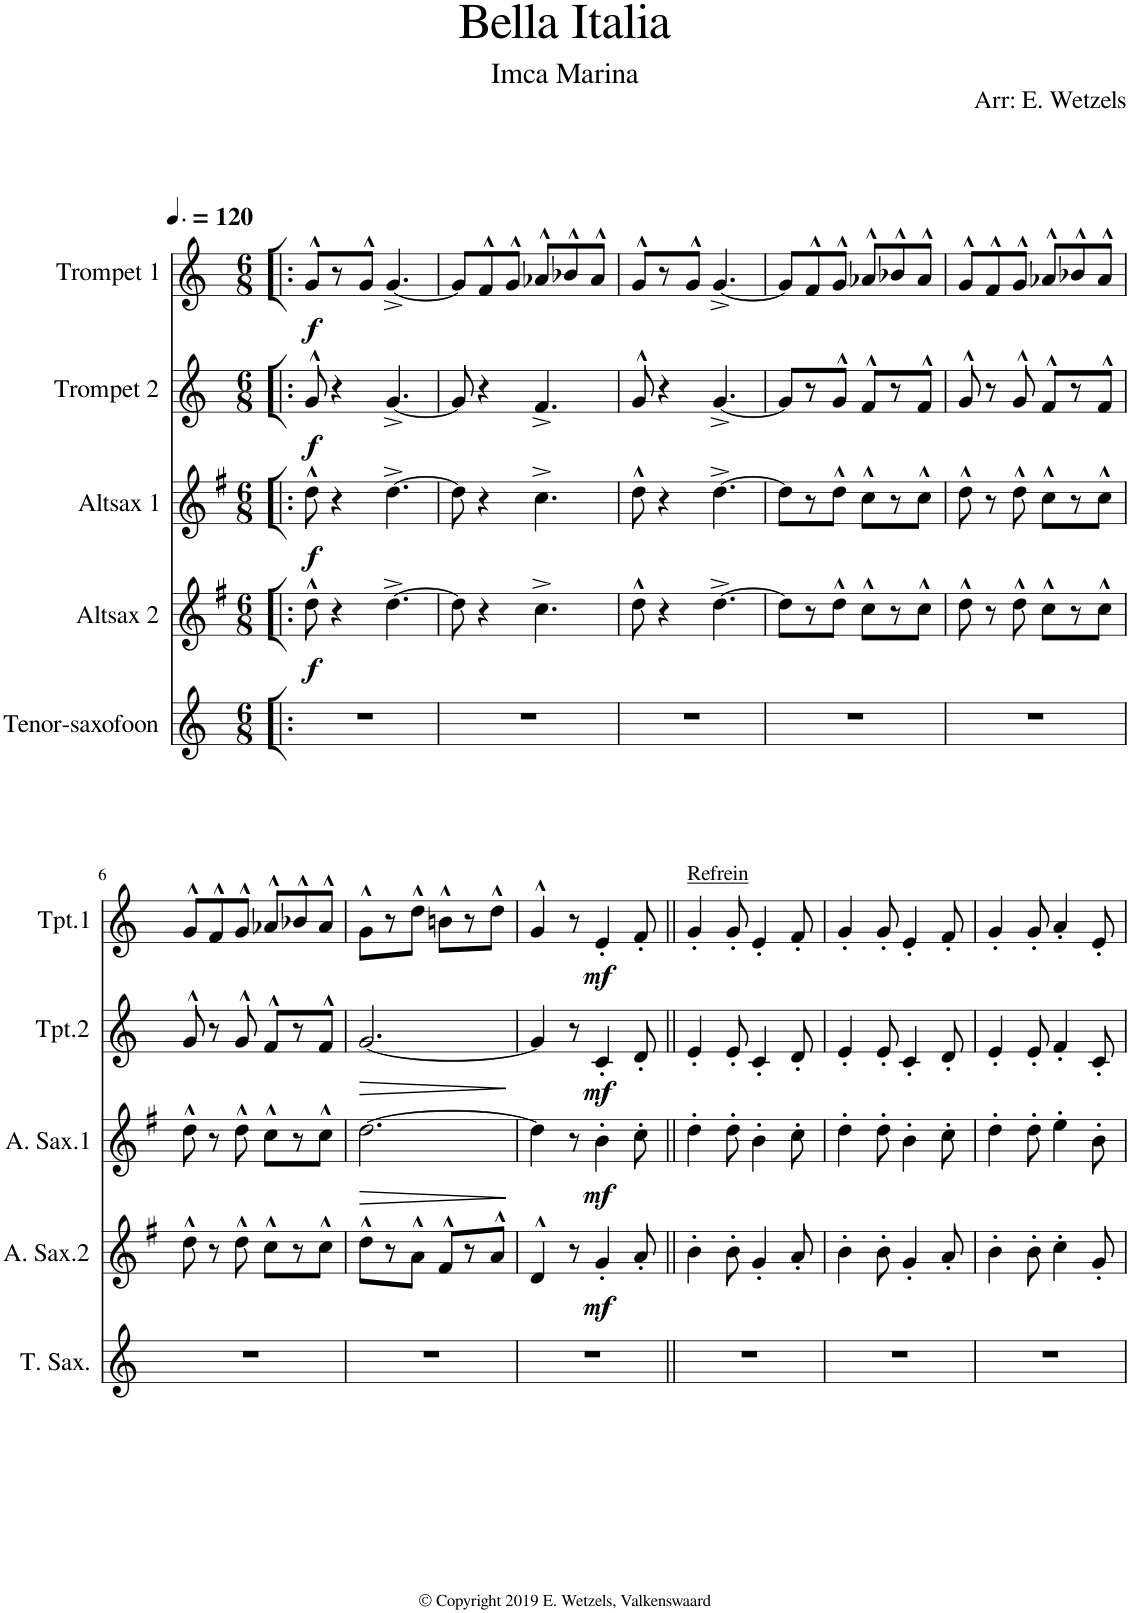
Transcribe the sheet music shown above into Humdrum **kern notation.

**kern	**kern	**dynam	**kern	**dynam	**kern	**dynam	**kern	**dynam
*part5	*part4	*part4	*part3	*part3	*part2	*part2	*part1	*part1
*staff5	*staff4	*staff4	*staff3	*staff3	*staff2	*staff2	*staff1	*staff1
*I"Tenor-saxofoon	*I"Altsax 2	*	*I"Altsax 1	*	*I"Trompet 2	*	*I"Trompet 1	*
*I'T. Sax.	*I'A. Sax.2	*	*I'A. Sax.1	*	*I'Tpt.2	*	*I'Tpt.1	*
*clefG2	*clefG2	*	*clefG2	*	*clefG2	*	*clefG2	*
*Trd8c14	*Trd5c9	*	*Trd5c9	*	*Trd1c2	*	*Trd1c2	*
*k[]	*k[f#]	*	*k[f#]	*	*k[]	*	*k[]	*
*M6/8	*M6/8	*	*M6/8	*	*M6/8	*	*M6/8	*
*MM180	*MM180	*	*MM180	*	*MM180	*	*MM180	*
=1!|:	=1!|:	=1!|:	=1!|:	=1!|:	=1!|:	=1!|:	=1!|:	=1!|:
!	!	!LO:DY:b	!	!LO:DY:b	!	!LO:DY:b	!	!LO:DY:b
2.r	8dd^^\	f	8dd^^\	f	8g^^/	f	8g^^/L	f
.	4r	.	4r	.	4r	.	8r	.
.	.	.	.	.	.	.	8g^^/J	.
.	[4.dd^\	.	[4.dd^\	.	[4.g^/	.	[4.g^/	.
=2	=2	=2	=2	=2	=2	=2	=2	=2
2.r	8dd\]	.	8dd\]	.	8g/]	.	8g/L]	.
.	4r	.	4r	.	4r	.	8f^^/	.
.	.	.	.	.	.	.	8g^^/J	.
.	4.cc^\	.	4.cc^\	.	4.f^/	.	8a-X^^/L	.
.	.	.	.	.	.	.	8b-X^^/	.
.	.	.	.	.	.	.	8a-^^/J	.
=3	=3	=3	=3	=3	=3	=3	=3	=3
2.r	8dd^^\	.	8dd^^\	.	8g^^/	.	8g^^/L	.
.	4r	.	4r	.	4r	.	8r	.
.	.	.	.	.	.	.	8g^^/J	.
.	[4.dd^\	.	[4.dd^\	.	[4.g^/	.	[4.g^/	.
=4	=4	=4	=4	=4	=4	=4	=4	=4
2.r	8dd\L]	.	8dd\L]	.	8g/L]	.	8g/L]	.
.	8r	.	8r	.	8r	.	8f^^/	.
.	8dd^^\J	.	8dd^^\J	.	8g^^/J	.	8g^^/J	.
.	8cc^^\L	.	8cc^^\L	.	8f^^/L	.	8a-X^^/L	.
.	8r	.	8r	.	8r	.	8b-X^^/	.
.	8cc^^\J	.	8cc^^\J	.	8f^^/J	.	8a-^^/J	.
=5	=5	=5	=5	=5	=5	=5	=5	=5
2.r	8dd^^\	.	8dd^^\	.	8g^^/	.	8g^^/L	.
.	8r	.	8r	.	8r	.	8f^^/	.
.	8dd^^\	.	8dd^^\	.	8g^^/	.	8g^^/J	.
.	8cc^^\L	.	8cc^^\L	.	8f^^/L	.	8a-X^^/L	.
.	8r	.	8r	.	8r	.	8b-X^^/	.
.	8cc^^\J	.	8cc^^\J	.	8f^^/J	.	8a-^^/J	.
!!LO:LB:g=z
=6	=6	=6	=6	=6	=6	=6	=6	=6
2.r	8dd^^\	.	8dd^^\	.	8g^^/	.	8g^^/L	.
.	8r	.	8r	.	8r	.	8f^^/	.
.	8dd^^\	.	8dd^^\	.	8g^^/	.	8g^^/J	.
.	8cc^^\L	.	8cc^^\L	.	8f^^/L	.	8a-X^^/L	.
.	8r	.	8r	.	8r	.	8b-X^^/	.
.	8cc^^\J	.	8cc^^\J	.	8f^^/J	.	8a-^^/J	.
=7	=7	=7	=7	=7	=7	=7	=7	=7
!	!	!	!	!LO:HP:b	!	!LO:HP:b	!	!
2.r	8dd^^\L	.	[2.dd\	>	[2.g/	>	8g^^\L	.
.	8r	.	.	.	.	.	8r	.
.	8a^^\J	.	.	.	.	.	8dd^^\J	.
.	8f#^^/L	.	.	.	.	.	8bn^^\L	.
.	8r	.	.	.	.	.	8r	.
.	8a^^/J	.	.	.	.	.	8dd^^\J	.
.	.	.	.	]	.	]	.	.
=8	=8	=8	=8	=8	=8	=8	=8	=8
2.r	4d^^/	.	4dd\]	.	4g/]	.	4g^^/	.
.	8r	.	8r	.	8r	.	8r	.
!	!	!LO:DY:b	!	!LO:DY:b	!	!LO:DY:b	!	!LO:DY:b
.	4g'/	mf	4b'\	mf	4c'/	mf	4e'/	mf
.	8a'/	.	8cc'\	.	8d'/	.	8f'/	.
=9||	=9||	=9||	=9||	=9||	=9||	=9||	=9||	=9||
!	!	!	!	!	!	!	!LO:TX:a:t=Refrein	!
2.r	4b'\	.	4dd'\	.	4e'/	.	4g'/	.
.	8b'\	.	8dd'\	.	8e'/	.	8g'/	.
.	4g'/	.	4b'\	.	4c'/	.	4e'/	.
.	8a'/	.	8cc'\	.	8d'/	.	8f'/	.
=10	=10	=10	=10	=10	=10	=10	=10	=10
2.r	4b'\	.	4dd'\	.	4e'/	.	4g'/	.
.	8b'\	.	8dd'\	.	8e'/	.	8g'/	.
.	4g'/	.	4b'\	.	4c'/	.	4e'/	.
.	8a'/	.	8cc'\	.	8d'/	.	8f'/	.
=11	=11	=11	=11	=11	=11	=11	=11	=11
2.r	4b'\	.	4dd'\	.	4e'/	.	4g'/	.
.	8b'\	.	8dd'\	.	8e'/	.	8g'/	.
.	4cc'\	.	4ee'\	.	4f'/	.	4a'/	.
.	8g'/	.	8b'\	.	8c'/	.	8e'/	.
=	=	=	=	=	=	=	=	=
*-	*-	*-	*-	*-	*-	*-	*-	*-
